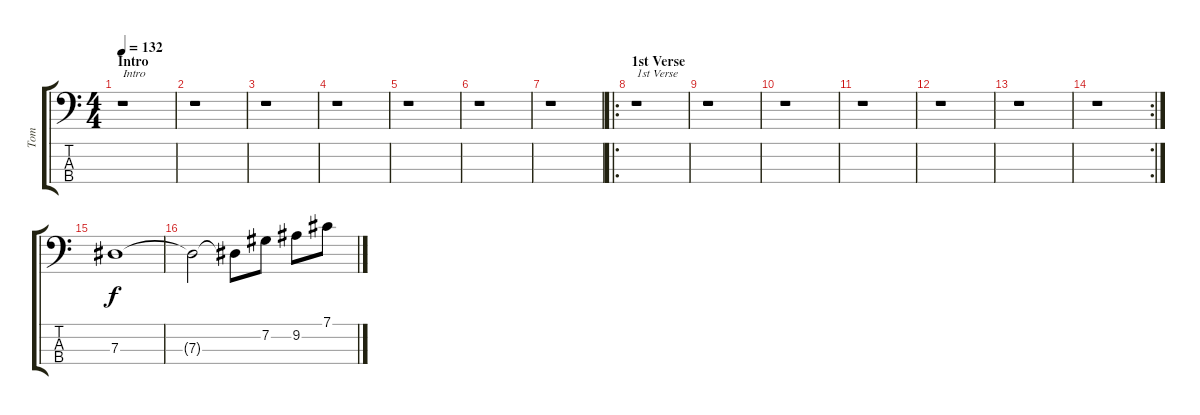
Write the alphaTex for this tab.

\track ("Tom" "Tom") {instrument electricbasspick}
\staff {score tabs}
\tuning (Gb2 Db2 Ab1 Eb1) {hide}
\ts (4 4)
\section ("" "Intro")
\tempo 132
\clef f4
\ks c
r.1{txt "Intro" dy f instrument electricbasspick} |
r.1 |
r.1 |
r.1 |
r.1 |
r.1 |
r.1 |
\ro
\section ("" "1st Verse")
r.1{txt "1st Verse"} |
r.1 |
r.1 |
r.1 |
r.1 |
r.1 |
\rc 2
r.1 |
7.3.1 |
7.3{t}.2 7.3{t}.8 7.2.8 9.2.8 7.1.8
